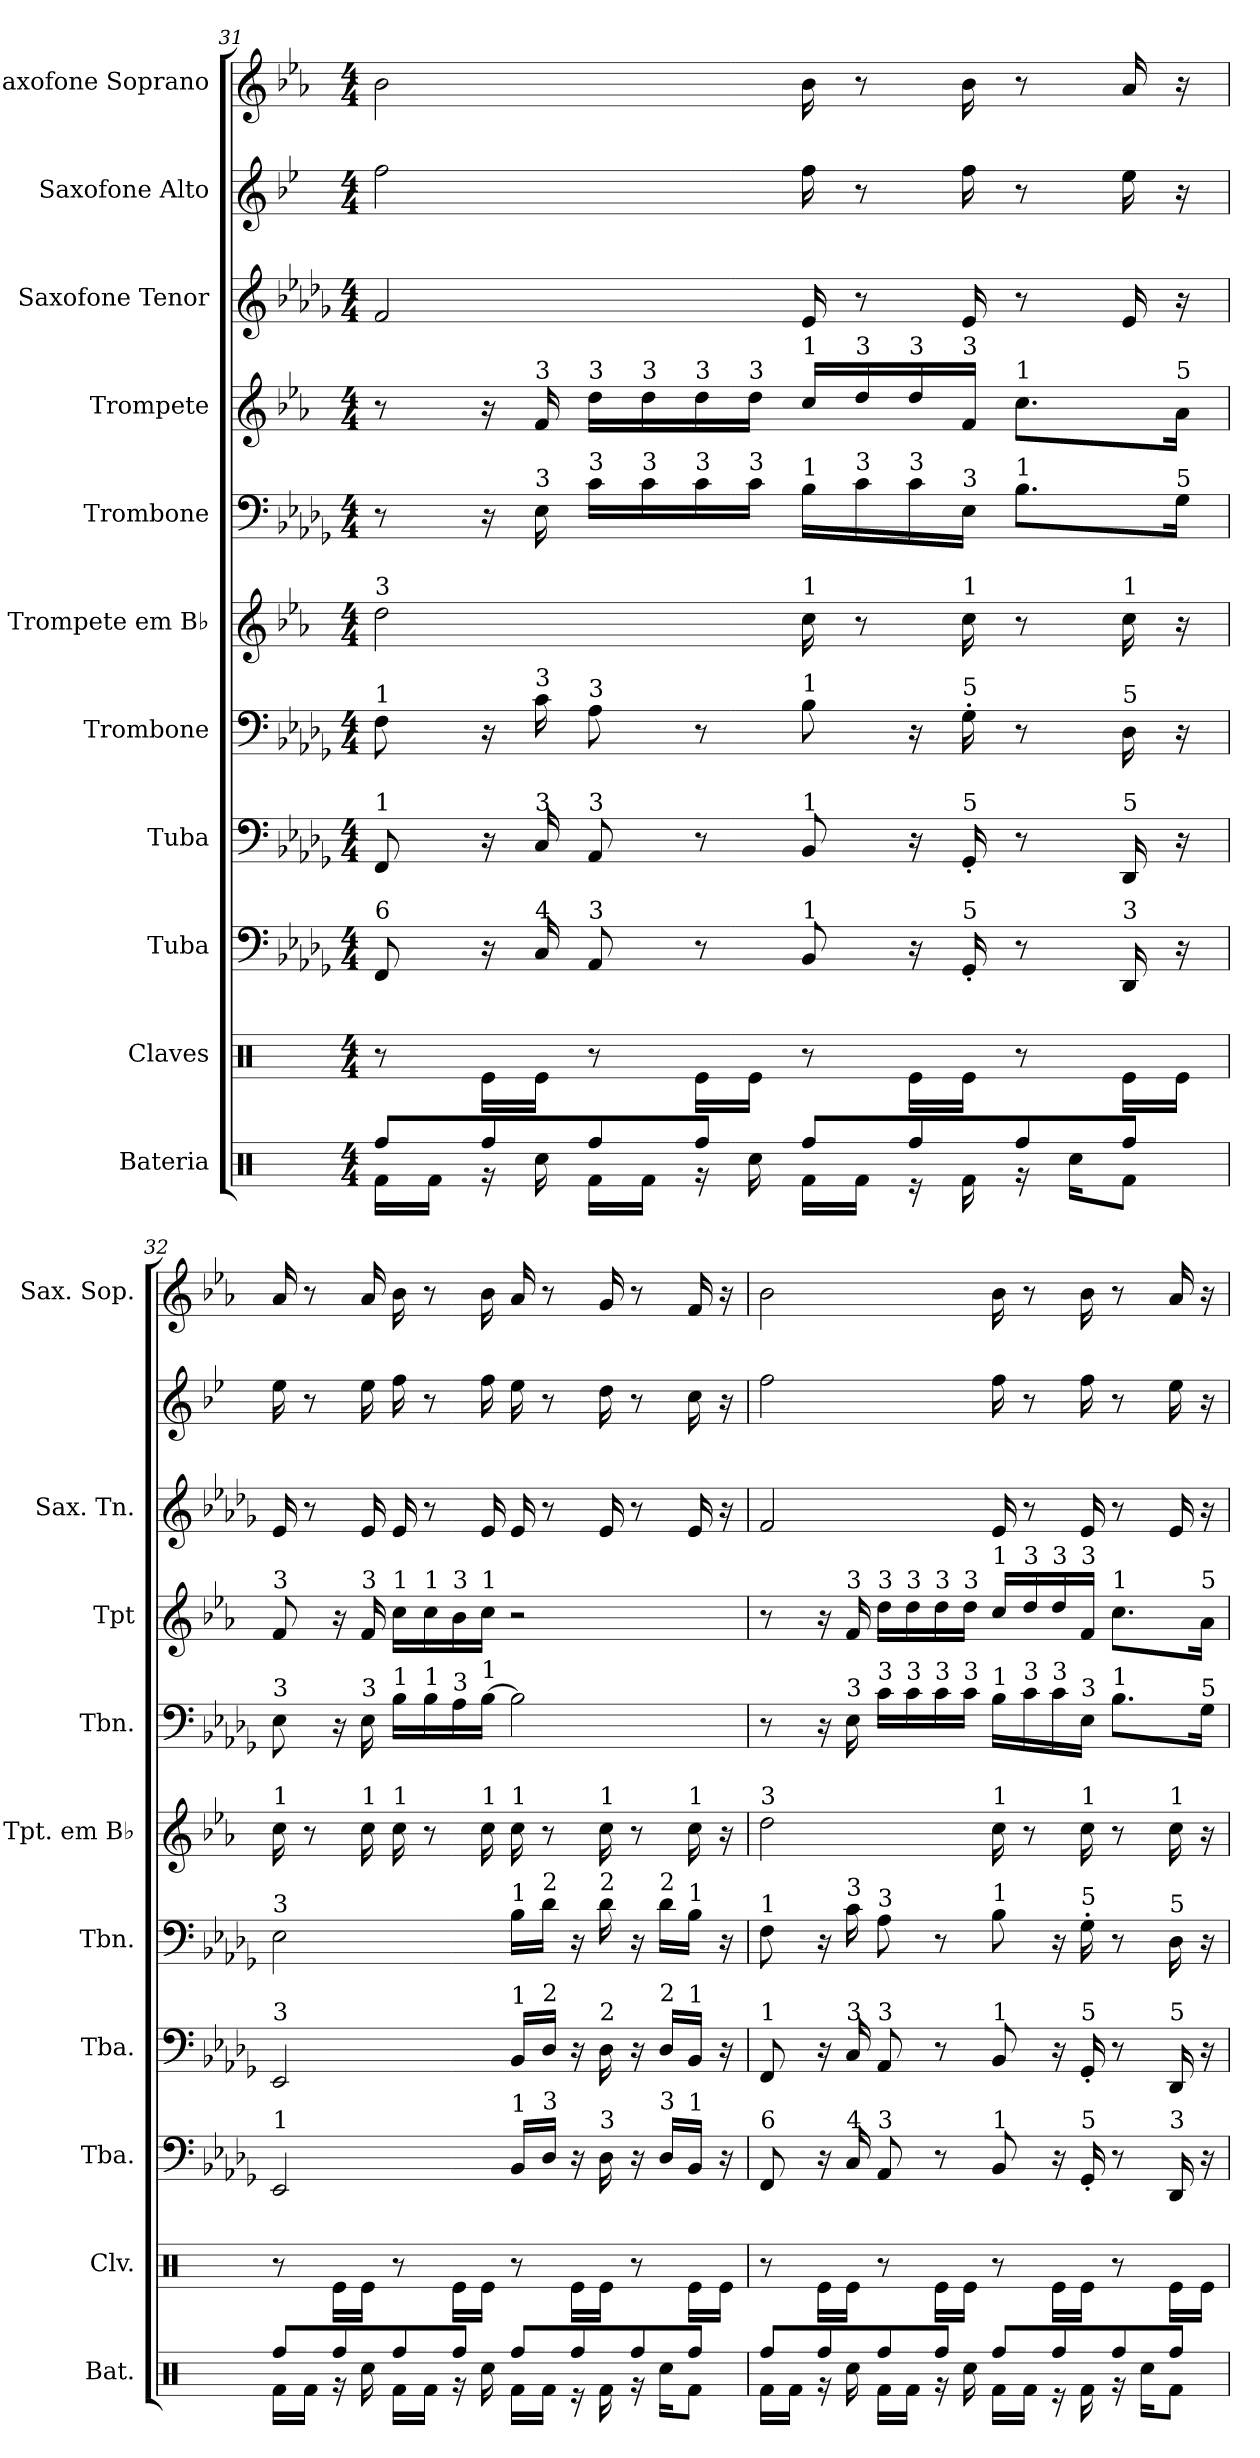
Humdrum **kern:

**kern	**kern	**kern	**kern	**kern	**kern	**kern	**kern	**kern	**kern	**kern
*part11	*part10	*part9	*part8	*part7	*part6	*part5	*part4	*part3	*part2	*part1
*staff11	*staff10	*staff9	*staff8	*staff7	*staff6	*staff5	*staff4	*staff3	*staff2	*staff1
*I"Bateria	*I"Claves	*I"Tuba	*I"Tuba	*I"Trombone	*I"Trompete em B♭	*I"Trombone	*I"Trompete	*I"Saxofone Tenor	*I"Saxofone Alto	*I"Saxofone Soprano
*I'Bat.	*I'Clv.	*I'Tba.	*I'Tba.	*I'Tbn.	*I'Tpt. em B♭	*I'Tbn.	*I'Tpt	*I'Sax. Tn.	*	*I'Sax. Sop.
*clefX	*clefX	*clefF4	*clefF4	*clefF4	*clefG2	*clefF4	*clefG2	*clefG2	*clefG2	*clefG2
*	*	*	*	*	*ITrd1c2	*	*ITrd1c2	*ITrd8c14	*ITrd5c9	*ITrd1c2
*k[]	*k[]	*k[b-e-a-d-g-]	*k[b-e-a-d-g-]	*k[b-e-a-d-g-]	*k[b-e-a-d-g-]	*k[b-e-a-d-g-]	*k[b-e-a-d-g-]	*k[b-e-a-d-g-]	*k[b-e-a-d-g-]	*k[b-e-a-d-g-]
*M4/4	*M4/4	*M4/4	*M4/4	*M4/4	*M4/4	*M4/4	*M4/4	*M4/4	*M4/4	*M4/4
=31	=31	=31	=31	=31	=31	=31	=31	=31	=31	=31
*^	*	*	*	*	*	*	*	*	*	*
!	!	!	!	!	!	!LO:TX:a:t=3	!	!	!	!	!
!	!	!	!	!	!LO:TX:a:t=1	!	!	!	!	!	!
!	!	!	!	!LO:TX:a:t=1	!	!	!	!	!	!	!
!	!	!	!LO:TX:a:t=6	!	!	!	!	!	!	!	!
8Rff/L	16Rf\LL	8r	8FF/	8FF/	8F\	2cc\	8r	8r	2F/	2a-\	2a-\
.	16Rf\JJ	.	.	.	.	.	.	.	.	.	.
8Rff/	16r	16Re\LL	16r	16r	16r	.	16r	16r	.	.	.
!	!	!	!	!	!	!	!	!LO:TX:a:t=3	!	!	!
!	!	!	!	!	!	!	!LO:TX:a:t=3	!	!	!	!
!	!	!	!	!	!LO:TX:a:t=3	!	!	!	!	!	!
!	!	!	!	!LO:TX:a:t=3	!	!	!	!	!	!	!
!	!	!	!LO:TX:a:t=4	!	!	!	!	!	!	!	!
.	16Rcc\	16Re\JJ	16C/	16C/	16c\	.	16E-\	16e-/	.	.	.
!	!	!	!	!	!	!	!	!LO:TX:a:t=3	!	!	!
!	!	!	!	!	!	!	!LO:TX:a:t=3	!	!	!	!
!	!	!	!	!	!LO:TX:a:t=3	!	!	!	!	!	!
!	!	!	!	!LO:TX:a:t=3	!	!	!	!	!	!	!
!	!	!	!LO:TX:a:t=3	!	!	!	!	!	!	!	!
8Rff/	16Rf\LL	8r	8AA-/	8AA-/	8A-\	.	16c\LL	16cc\LL	.	.	.
!	!	!	!	!	!	!	!	!LO:TX:a:t=3	!	!	!
!	!	!	!	!	!	!	!LO:TX:a:t=3	!	!	!	!
.	16Rf\JJ	.	.	.	.	.	16c\	16cc\	.	.	.
!	!	!	!	!	!	!	!	!LO:TX:a:t=3	!	!	!
!	!	!	!	!	!	!	!LO:TX:a:t=3	!	!	!	!
8Rff/J	16r	16Re\LL	8r	8r	8r	.	16c\	16cc\	.	.	.
!	!	!	!	!	!	!	!	!LO:TX:a:t=3	!	!	!
!	!	!	!	!	!	!	!LO:TX:a:t=3	!	!	!	!
.	16Rcc\	16Re\JJ	.	.	.	.	16c\JJ	16cc\JJ	.	.	.
!	!	!	!	!	!	!	!	!LO:TX:a:t=1	!	!	!
!	!	!	!	!	!	!	!LO:TX:a:t=1	!	!	!	!
!	!	!	!	!	!	!LO:TX:a:t=1	!	!	!	!	!
!	!	!	!	!	!LO:TX:a:t=1	!	!	!	!	!	!
!	!	!	!	!LO:TX:a:t=1	!	!	!	!	!	!	!
!	!	!	!LO:TX:a:t=1	!	!	!	!	!	!	!	!
8Rff/L	16Rf\LL	8r	8BB-/	8BB-/	8B-\	16b-\	16B-\LL	16b-/LL	16E-/	16a-\	16a-\
!	!	!	!	!	!	!	!	!LO:TX:a:t=3	!	!	!
!	!	!	!	!	!	!	!LO:TX:a:t=3	!	!	!	!
.	16Rf\JJ	.	.	.	.	8r	16c\	16cc/	8r	8r	8r
!	!	!	!	!	!	!	!	!LO:TX:a:t=3	!	!	!
!	!	!	!	!	!	!	!LO:TX:a:t=3	!	!	!	!
8Rff/	16r	16Re\LL	16r	16r	16r	.	16c\	16cc/	.	.	.
!	!	!	!	!	!	!	!	!LO:TX:a:t=3	!	!	!
!	!	!	!	!	!	!	!LO:TX:a:t=3	!	!	!	!
!	!	!	!	!	!	!LO:TX:a:t=1	!	!	!	!	!
!	!	!	!	!	!LO:TX:a:t=5	!	!	!	!	!	!
!	!	!	!	!LO:TX:a:t=5	!	!	!	!	!	!	!
!	!	!	!LO:TX:a:t=5	!	!	!	!	!	!	!	!
.	16Rf\	16Re\JJ	16GG-'/	16GG-'/	16G-'\	16b-\	16E-\JJ	16e-/JJ	16E-/	16a-\	16a-\
!	!	!	!	!	!	!	!	!LO:TX:a:t=1	!	!	!
!	!	!	!	!	!	!	!LO:TX:a:t=1	!	!	!	!
8Rff/	16r	8r	8r	8r	8r	8r	8.B-\L	8.b-\L	8r	8r	8r
.	16Rcc\KL	.	.	.	.	.	.	.	.	.	.
!	!	!	!	!	!	!LO:TX:a:t=1	!	!	!	!	!
!	!	!	!	!	!LO:TX:a:t=5	!	!	!	!	!	!
!	!	!	!	!LO:TX:a:t=5	!	!	!	!	!	!	!
!	!	!	!LO:TX:a:t=3	!	!	!	!	!	!	!	!
8Rff/J	8Rf\J	16Re\LL	16DD-/	16DD-/	16D-\	16b-\	.	.	16E-/	16g-\	16g-/
!	!	!	!	!	!	!	!	!LO:TX:a:t=5	!	!	!
!	!	!	!	!	!	!	!LO:TX:a:t=5	!	!	!	!
.	.	16Re\JJ	16r	16r	16r	16r	16G-\Jk	16g-\Jk	16r	16r	16r
=32	=32	=32	=32	=32	=32	=32	=32	=32	=32	=32	=32
!	!	!	!	!	!	!	!	!LO:TX:a:t=3	!	!	!
!	!	!	!	!	!	!	!LO:TX:a:t=3	!	!	!	!
!	!	!	!	!	!	!LO:TX:a:t=1	!	!	!	!	!
!	!	!	!	!	!LO:TX:a:t=3	!	!	!	!	!	!
!	!	!	!	!LO:TX:a:t=3	!	!	!	!	!	!	!
!	!	!	!LO:TX:a:t=1	!	!	!	!	!	!	!	!
8Rff/L	16Rf\LL	8r	2EE-/	2EE-/	2E-\	16b-\	8E-\	8e-/	16E-/	16g-\	16g-/
.	16Rf\JJ	.	.	.	.	8r	.	.	8r	8r	8r
8Rff/	16r	16Re\LL	.	.	.	.	16r	16r	.	.	.
!	!	!	!	!	!	!	!	!LO:TX:a:t=3	!	!	!
!	!	!	!	!	!	!	!LO:TX:a:t=3	!	!	!	!
!	!	!	!	!	!	!LO:TX:a:t=1	!	!	!	!	!
.	16Rcc\	16Re\JJ	.	.	.	16b-\	16E-\	16e-/	16E-/	16g-\	16g-/
!	!	!	!	!	!	!	!	!LO:TX:a:t=1	!	!	!
!	!	!	!	!	!	!	!LO:TX:a:t=1	!	!	!	!
!	!	!	!	!	!	!LO:TX:a:t=1	!	!	!	!	!
8Rff/	16Rf\LL	8r	.	.	.	16b-\	16B-\LL	16b-\LL	16E-/	16a-\	16a-\
!	!	!	!	!	!	!	!	!LO:TX:a:t=1	!	!	!
!	!	!	!	!	!	!	!LO:TX:a:t=1	!	!	!	!
.	16Rf\JJ	.	.	.	.	8r	16B-\	16b-\	8r	8r	8r
!	!	!	!	!	!	!	!	!LO:TX:a:t=3	!	!	!
!	!	!	!	!	!	!	!LO:TX:a:t=3	!	!	!	!
8Rff/J	16r	16Re\LL	.	.	.	.	16A-\	16a-\	.	.	.
!	!	!	!	!	!	!	!	!LO:TX:a:t=1	!	!	!
!	!	!	!	!	!	!	!LO:TX:a:t=1	!	!	!	!
!	!	!	!	!	!	!LO:TX:a:t=1	!	!	!	!	!
.	16Rcc\	16Re\JJ	.	.	.	16b-\	[16B-\JJ	16b-\JJ	16E-/	16a-\	16a-\
!	!	!	!	!	!	!LO:TX:a:t=1	!	!	!	!	!
!	!	!	!	!	!LO:TX:a:t=1	!	!	!	!	!	!
!	!	!	!	!LO:TX:a:t=1	!	!	!	!	!	!	!
!	!	!	!LO:TX:a:t=1	!	!	!	!	!	!	!	!
8Rff/L	16Rf\LL	8r	16BB-/LL	16BB-/LL	16B-\LL	16b-\	2B-\]	2r	16E-/	16g-\	16g-/
!	!	!	!	!	!LO:TX:a:t=2	!	!	!	!	!	!
!	!	!	!	!LO:TX:a:t=2	!	!	!	!	!	!	!
!	!	!	!LO:TX:a:t=3	!	!	!	!	!	!	!	!
.	16Rf\JJ	.	16D-/JJ	16D-/JJ	16d-\JJ	8r	.	.	8r	8r	8r
8Rff/	16r	16Re\LL	16r	16r	16r	.	.	.	.	.	.
!	!	!	!	!	!	!LO:TX:a:t=1	!	!	!	!	!
!	!	!	!	!	!LO:TX:a:t=2	!	!	!	!	!	!
!	!	!	!	!LO:TX:a:t=2	!	!	!	!	!	!	!
!	!	!	!LO:TX:a:t=3	!	!	!	!	!	!	!	!
.	16Rf\	16Re\JJ	16D-\	16D-\	16d-\	16b-\	.	.	16E-/	16f\	16f/
8Rff/	16r	8r	16r	16r	16r	8r	.	.	8r	8r	8r
!	!	!	!	!	!LO:TX:a:t=2	!	!	!	!	!	!
!	!	!	!	!LO:TX:a:t=2	!	!	!	!	!	!	!
!	!	!	!LO:TX:a:t=3	!	!	!	!	!	!	!	!
.	16Rcc\KL	.	16D-/LL	16D-/LL	16d-\LL	.	.	.	.	.	.
!	!	!	!	!	!	!LO:TX:a:t=1	!	!	!	!	!
!	!	!	!	!	!LO:TX:a:t=1	!	!	!	!	!	!
!	!	!	!	!LO:TX:a:t=1	!	!	!	!	!	!	!
!	!	!	!LO:TX:a:t=1	!	!	!	!	!	!	!	!
8Rff/J	8Rf\J	16Re\LL	16BB-/JJ	16BB-/JJ	16B-\JJ	16b-\	.	.	16E-/	16e-\	16e-/
.	.	16Re\JJ	16r	16r	16r	16r	.	.	16r	16r	16r
=33	=33	=33	=33	=33	=33	=33	=33	=33	=33	=33	=33
!	!	!	!	!	!	!LO:TX:a:t=3	!	!	!	!	!
!	!	!	!	!	!LO:TX:a:t=1	!	!	!	!	!	!
!	!	!	!	!LO:TX:a:t=1	!	!	!	!	!	!	!
!	!	!	!LO:TX:a:t=6	!	!	!	!	!	!	!	!
8Rff/L	16Rf\LL	8r	8FF/	8FF/	8F\	2cc\	8r	8r	2F/	2a-\	2a-\
.	16Rf\JJ	.	.	.	.	.	.	.	.	.	.
8Rff/	16r	16Re\LL	16r	16r	16r	.	16r	16r	.	.	.
!	!	!	!	!	!	!	!	!LO:TX:a:t=3	!	!	!
!	!	!	!	!	!	!	!LO:TX:a:t=3	!	!	!	!
!	!	!	!	!	!LO:TX:a:t=3	!	!	!	!	!	!
!	!	!	!	!LO:TX:a:t=3	!	!	!	!	!	!	!
!	!	!	!LO:TX:a:t=4	!	!	!	!	!	!	!	!
.	16Rcc\	16Re\JJ	16C/	16C/	16c\	.	16E-\	16e-/	.	.	.
!	!	!	!	!	!	!	!	!LO:TX:a:t=3	!	!	!
!	!	!	!	!	!	!	!LO:TX:a:t=3	!	!	!	!
!	!	!	!	!	!LO:TX:a:t=3	!	!	!	!	!	!
!	!	!	!	!LO:TX:a:t=3	!	!	!	!	!	!	!
!	!	!	!LO:TX:a:t=3	!	!	!	!	!	!	!	!
8Rff/	16Rf\LL	8r	8AA-/	8AA-/	8A-\	.	16c\LL	16cc\LL	.	.	.
!	!	!	!	!	!	!	!	!LO:TX:a:t=3	!	!	!
!	!	!	!	!	!	!	!LO:TX:a:t=3	!	!	!	!
.	16Rf\JJ	.	.	.	.	.	16c\	16cc\	.	.	.
!	!	!	!	!	!	!	!	!LO:TX:a:t=3	!	!	!
!	!	!	!	!	!	!	!LO:TX:a:t=3	!	!	!	!
8Rff/J	16r	16Re\LL	8r	8r	8r	.	16c\	16cc\	.	.	.
!	!	!	!	!	!	!	!	!LO:TX:a:t=3	!	!	!
!	!	!	!	!	!	!	!LO:TX:a:t=3	!	!	!	!
.	16Rcc\	16Re\JJ	.	.	.	.	16c\JJ	16cc\JJ	.	.	.
!	!	!	!	!	!	!	!	!LO:TX:a:t=1	!	!	!
!	!	!	!	!	!	!	!LO:TX:a:t=1	!	!	!	!
!	!	!	!	!	!	!LO:TX:a:t=1	!	!	!	!	!
!	!	!	!	!	!LO:TX:a:t=1	!	!	!	!	!	!
!	!	!	!	!LO:TX:a:t=1	!	!	!	!	!	!	!
!	!	!	!LO:TX:a:t=1	!	!	!	!	!	!	!	!
8Rff/L	16Rf\LL	8r	8BB-/	8BB-/	8B-\	16b-\	16B-\LL	16b-/LL	16E-/	16a-\	16a-\
!	!	!	!	!	!	!	!	!LO:TX:a:t=3	!	!	!
!	!	!	!	!	!	!	!LO:TX:a:t=3	!	!	!	!
.	16Rf\JJ	.	.	.	.	8r	16c\	16cc/	8r	8r	8r
!	!	!	!	!	!	!	!	!LO:TX:a:t=3	!	!	!
!	!	!	!	!	!	!	!LO:TX:a:t=3	!	!	!	!
8Rff/	16r	16Re\LL	16r	16r	16r	.	16c\	16cc/	.	.	.
!	!	!	!	!	!	!	!	!LO:TX:a:t=3	!	!	!
!	!	!	!	!	!	!	!LO:TX:a:t=3	!	!	!	!
!	!	!	!	!	!	!LO:TX:a:t=1	!	!	!	!	!
!	!	!	!	!	!LO:TX:a:t=5	!	!	!	!	!	!
!	!	!	!	!LO:TX:a:t=5	!	!	!	!	!	!	!
!	!	!	!LO:TX:a:t=5	!	!	!	!	!	!	!	!
.	16Rf\	16Re\JJ	16GG-'/	16GG-'/	16G-'\	16b-\	16E-\JJ	16e-/JJ	16E-/	16a-\	16a-\
!	!	!	!	!	!	!	!	!LO:TX:a:t=1	!	!	!
!	!	!	!	!	!	!	!LO:TX:a:t=1	!	!	!	!
8Rff/	16r	8r	8r	8r	8r	8r	8.B-\L	8.b-\L	8r	8r	8r
.	16Rcc\KL	.	.	.	.	.	.	.	.	.	.
!	!	!	!	!	!	!LO:TX:a:t=1	!	!	!	!	!
!	!	!	!	!	!LO:TX:a:t=5	!	!	!	!	!	!
!	!	!	!	!LO:TX:a:t=5	!	!	!	!	!	!	!
!	!	!	!LO:TX:a:t=3	!	!	!	!	!	!	!	!
8Rff/J	8Rf\J	16Re\LL	16DD-/	16DD-/	16D-\	16b-\	.	.	16E-/	16g-\	16g-/
!	!	!	!	!	!	!	!	!LO:TX:a:t=5	!	!	!
!	!	!	!	!	!	!	!LO:TX:a:t=5	!	!	!	!
.	.	16Re\JJ	16r	16r	16r	16r	16G-\Jk	16g-\Jk	16r	16r	16r
*v	*v	*	*	*	*	*	*	*	*	*	*
=	=	=	=	=	=	=	=	=	=	=
*-	*-	*-	*-	*-	*-	*-	*-	*-	*-	*-
